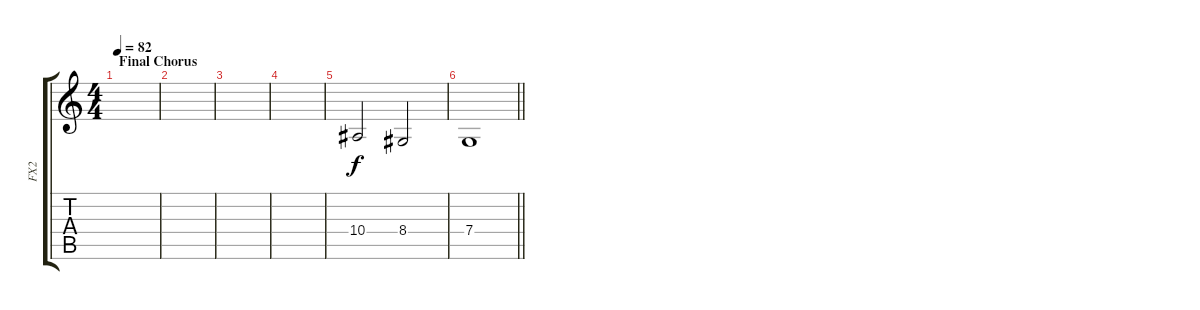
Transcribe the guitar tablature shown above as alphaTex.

\track ("FX2" "FX2") {instrument stringensemble1}
\staff {score tabs}
\tuning (D4 A3 F3 C3 G2 C2) {hide}
\ts (4 4)
\section ("" "Final Chorus")
\tempo 82
\clef g2
\ks c
|
|
|
|
10.4.2 8.4.2 |
\barLineRight lightlight
7.4.1
